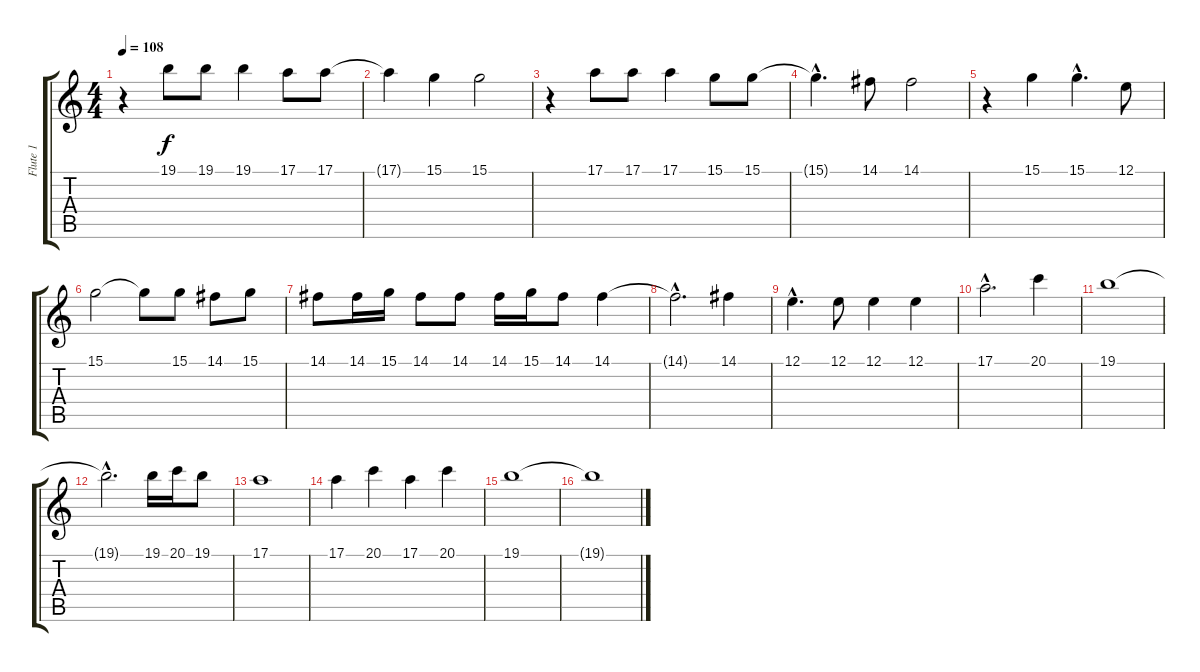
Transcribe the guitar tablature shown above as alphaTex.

\track ("Flute 1" "Flute 1") {instrument flute}
\staff {score tabs}
\tuning (E4 B3 G3 D3 A2 E2) {hide}
\ts (4 4)
\tempo 108
\clef g2
\ks c
r.4{dy f} 19.1.8 19.1.8 19.1.4 17.1.8 17.1.8 |
17.1{t}.4 15.1.4 15.1.2 |
r.4 17.1.8 17.1.8 17.1.4 15.1.8 15.1.8 |
15.1{hac t}.4{d} 14.1.8 14.1.2 |
r.4 15.1.4 15.1{hac}.4{d} 12.1.8 |
15.1.2 15.1{t}.8 15.1.8 14.1.8 15.1.8 |
14.1.8 14.1.16 15.1.16 14.1.8 14.1.8 14.1.16 15.1.16 14.1.8 14.1.4 |
14.1{hac t}.2{d} 14.1.4 |
12.1{hac}.4{d} 12.1.8 12.1.4 12.1.4 |
17.1{hac}.2{d} 20.1.4 |
19.1.1 |
19.1{hac t}.2{d} 19.1.16 20.1.16 19.1.8 |
17.1.1 |
17.1.4 20.1.4 17.1.4 20.1.4 |
19.1.1 |
19.1{t}.1
